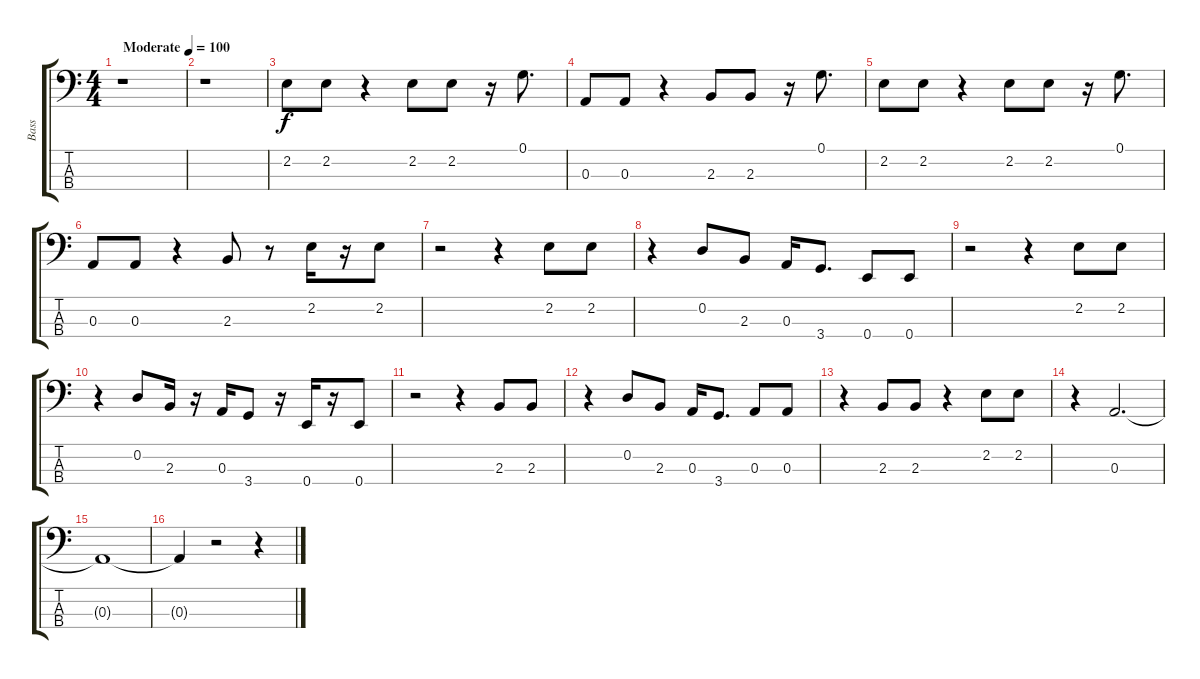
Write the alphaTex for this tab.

\track ("Bass" "Bass") {instrument electricbassfinger}
\staff {score tabs}
\tuning (G2 D2 A1 E1) {hide}
\ts (4 4)
\tempo (100 "Moderate")
\clef f4
\ks c
r.1{dy f instrument electricbassfinger} |
r.1 |
2.2.8 2.2.8 r.4 2.2.8 2.2.8 r.16 0.1.8{d} |
0.3.8 0.3.8 r.4 2.3.8 2.3.8 r.16 0.1.8{d} |
2.2.8 2.2.8 r.4 2.2.8 2.2.8 r.16 0.1.8{d} |
0.3.8 0.3.8 r.4 2.3.8 r.8 2.2.16 r.16 2.2.8 |
r.2 r.4 2.2.8 2.2.8 |
r.4 0.2.8 2.3.8 0.3.16 3.4.8{d} 0.4.8 0.4.8 |
r.2 r.4 2.2.8 2.2.8 |
r.4 0.2.8 2.3.16 r.16 0.3.16 3.4.8 r.16 0.4.16 r.16 0.4.8 |
r.2 r.4 2.3.8 2.3.8 |
r.4 0.2.8 2.3.8 0.3.16 3.4.8{d} 0.3.8 0.3.8 |
r.4 2.3.8 2.3.8 r.4 2.2.8 2.2.8 |
r.4 0.3.2{d} |
0.3{t}.1 |
0.3{t}.4 r.2 r.4
